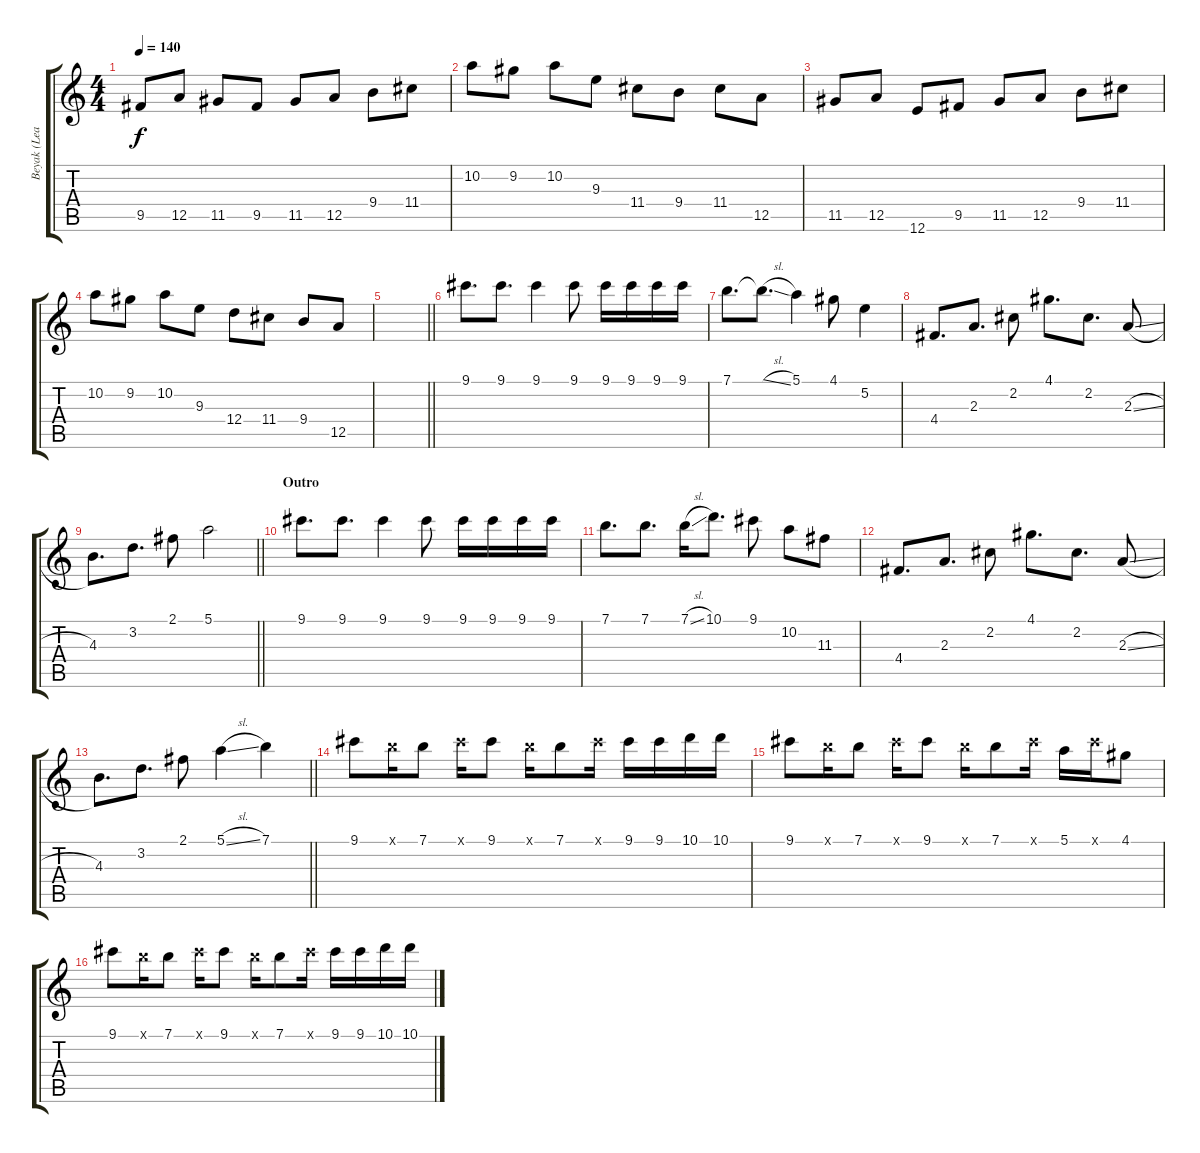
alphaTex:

\track ("Beyak (Lead Guitar)" "Beyak (Lea") {instrument overdrivenguitar}
\staff {score tabs}
\tuning (E4 B3 G3 D3 A2 E2) {hide}
\ts (4 4)
\tempo 140
\clef g2
\ks c
9.5.8{dy f} 12.5.8 11.5.8 9.5.8 11.5.8 12.5.8 9.4.8 11.4.8 |
10.2.8 9.2.8 10.2.8 9.3.8 11.4.8 9.4.8 11.4.8 12.5.8 |
11.5.8 12.5.8 12.6.8 9.5.8 11.5.8 12.5.8 9.4.8 11.4.8 |
10.2.8 9.2.8 10.2.8 9.3.8 12.4.8 11.4.8 9.4.8 12.5.8 |
\barLineRight lightlight
|
9.1.8{d} 9.1.8{d} 9.1.4 9.1.8 9.1.16 9.1.16 9.1.16 9.1.16 |
7.1.8{d} 7.1{sl t}.8{d} 5.1.4 4.1.8 5.2.4 |
4.4.8{d} 2.3.8{d} 2.2.8 4.1.8{d} 2.2.8{d} 2.3{sl}.8 |
\barLineRight lightlight
4.3.8{d} 3.2.8{d} 2.1.8 5.1.2 |
\section ("" "Outro")
9.1.8{d} 9.1.8{d} 9.1.4 9.1.8 9.1.16 9.1.16 9.1.16 9.1.16 |
7.1.8{d} 7.1.8{d} 7.1{sl}.16 10.1.8{d} 9.1.8 10.2.8 11.3.8 |
4.4.8{d} 2.3.8{d} 2.2.8 4.1.8{d} 2.2.8{d} 2.3{sl}.8 |
\barLineRight lightlight
4.3.8{d} 3.2.8{d} 2.1.8 5.1{sl}.4 7.1.4 |
9.1.8 7.1{x}.16 7.1.8 9.1{x}.16 9.1.8 7.1{x}.16 7.1.8 9.1{x}.16 9.1.16 9.1.16 10.1.16 10.1.16 |
9.1.8 7.1{x}.16 7.1.8 9.1{x}.16 9.1.8 7.1{x}.16 7.1.8 9.1{x}.16 5.1.16 9.1{x}.16 4.1.8 |
9.1.8 7.1{x}.16 7.1.8 9.1{x}.16 9.1.8 7.1{x}.16 7.1.8 9.1{x}.16 9.1.16 9.1.16 10.1.16 10.1.16
